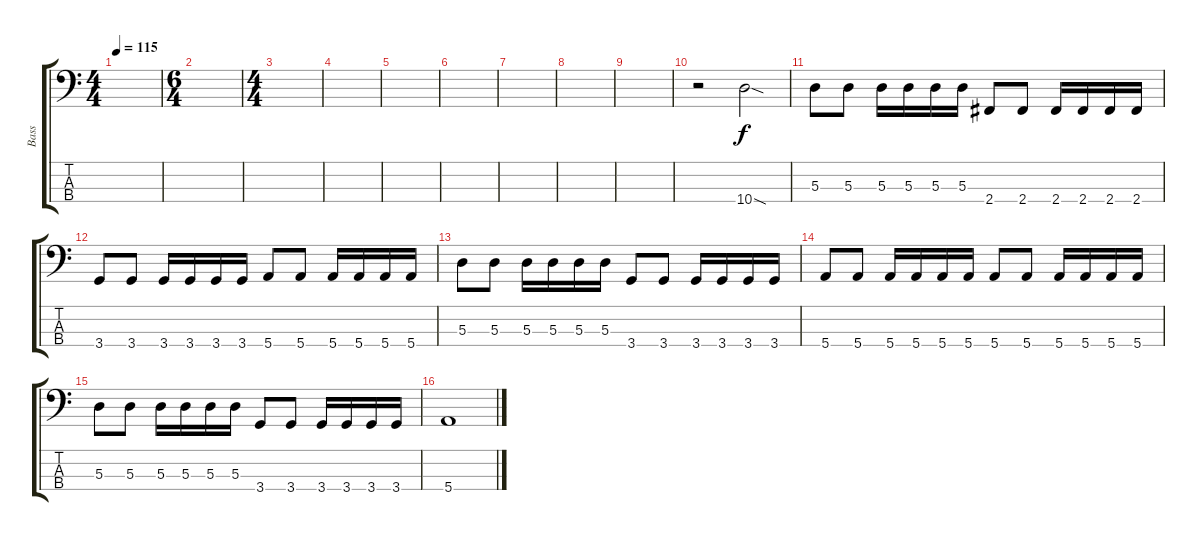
\track ("Bass" "Bass") {instrument electricbasspick}
\staff {score tabs}
\tuning (G2 D2 A1 E1) {hide}
\ts (4 4)
\tempo 115
\clef f4
\ks c
|
\ts (6 4)
|
\ts (4 4)
|
|
|
|
|
|
|
r.2 10.4{sod}.2 |
5.3.8 5.3.8 5.3.16 5.3.16 5.3.16 5.3.16 2.4.8 2.4.8 2.4.16 2.4.16 2.4.16 2.4.16 |
3.4.8 3.4.8 3.4.16 3.4.16 3.4.16 3.4.16 5.4.8 5.4.8 5.4.16 5.4.16 5.4.16 5.4.16 |
5.3.8 5.3.8 5.3.16 5.3.16 5.3.16 5.3.16 3.4.8 3.4.8 3.4.16 3.4.16 3.4.16 3.4.16 |
5.4.8 5.4.8 5.4.16 5.4.16 5.4.16 5.4.16 5.4.8 5.4.8 5.4.16 5.4.16 5.4.16 5.4.16 |
5.3.8 5.3.8 5.3.16 5.3.16 5.3.16 5.3.16 3.4.8 3.4.8 3.4.16 3.4.16 3.4.16 3.4.16 |
5.4.1
